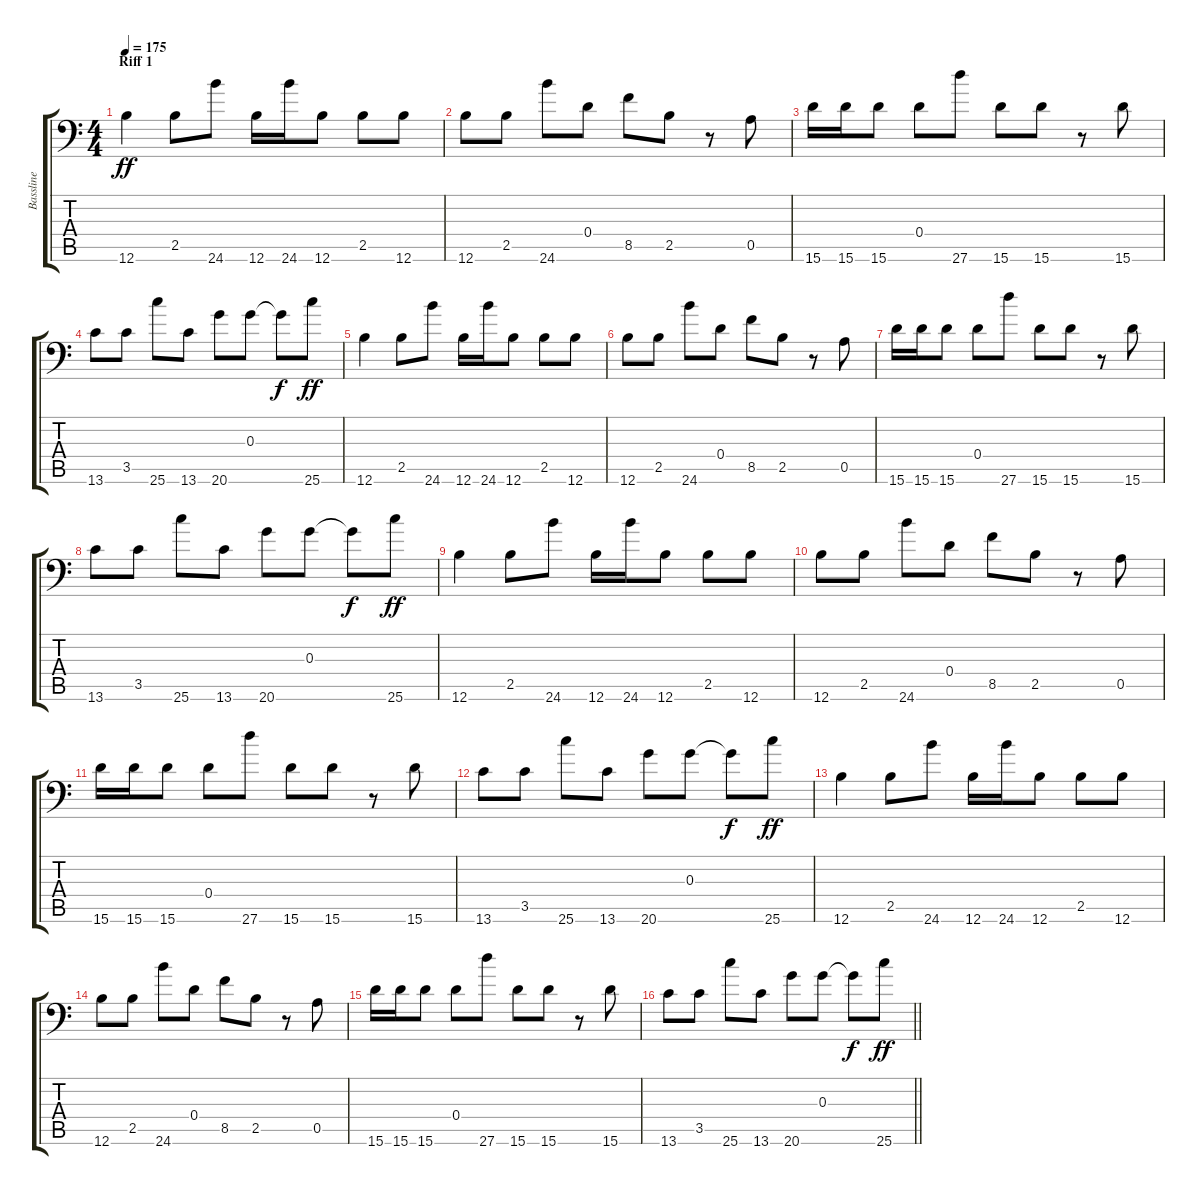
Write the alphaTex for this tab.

\track ("Bassline" "Bassline") {instrument synthbass1}
\staff {score tabs}
\tuning (D6 B3 G3 D3 A2 B-1) {hide}
\ts (4 4)
\section ("" "Riff 1")
\tempo 175
\clef f4
\ks c
12.6.4{dy ff} 2.5.8 24.6.8 12.6.16 24.6.16 12.6.8 2.5.8 12.6.8 |
12.6.8 2.5.8 24.6.8 0.4.8 8.5.8 2.5.8 r.8 0.5.8 |
15.6.16 15.6.16 15.6.8 0.4.8 27.6.8 15.6.8 15.6.8 r.8 15.6.8 |
13.6.8 3.5.8 25.6.8 13.6.8 20.6.8 0.3.8 0.3{t}.8{dy f} 25.6.8{dy ff} |
12.6.4 2.5.8 24.6.8 12.6.16 24.6.16 12.6.8 2.5.8 12.6.8 |
12.6.8 2.5.8 24.6.8 0.4.8 8.5.8 2.5.8 r.8 0.5.8 |
15.6.16 15.6.16 15.6.8 0.4.8 27.6.8 15.6.8 15.6.8 r.8 15.6.8 |
13.6.8 3.5.8 25.6.8 13.6.8 20.6.8 0.3.8 0.3{t}.8{dy f} 25.6.8{dy ff} |
12.6.4 2.5.8 24.6.8 12.6.16 24.6.16 12.6.8 2.5.8 12.6.8 |
12.6.8 2.5.8 24.6.8 0.4.8 8.5.8 2.5.8 r.8 0.5.8 |
15.6.16 15.6.16 15.6.8 0.4.8 27.6.8 15.6.8 15.6.8 r.8 15.6.8 |
13.6.8 3.5.8 25.6.8 13.6.8 20.6.8 0.3.8 0.3{t}.8{dy f} 25.6.8{dy ff} |
12.6.4 2.5.8 24.6.8 12.6.16 24.6.16 12.6.8 2.5.8 12.6.8 |
12.6.8 2.5.8 24.6.8 0.4.8 8.5.8 2.5.8 r.8 0.5.8 |
15.6.16 15.6.16 15.6.8 0.4.8 27.6.8 15.6.8 15.6.8 r.8 15.6.8 |
\barLineRight lightlight
13.6.8 3.5.8 25.6.8 13.6.8 20.6.8 0.3.8 0.3{t}.8{dy f} 25.6.8{dy ff}
